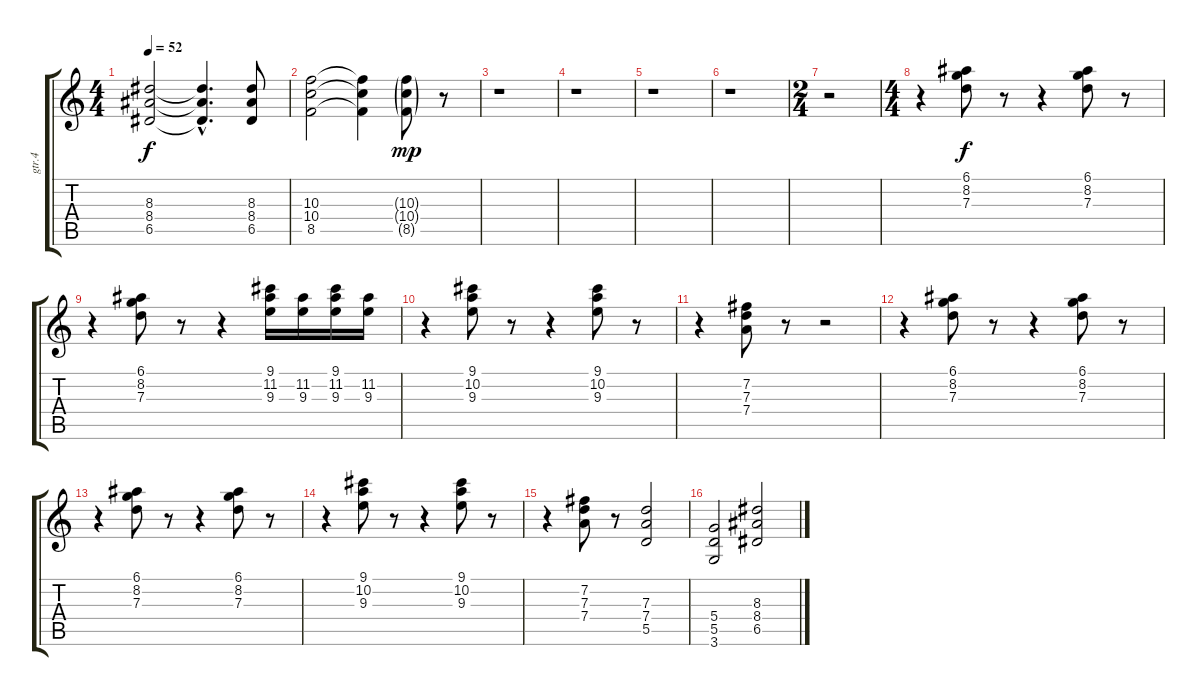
\track ("gtr.4" "gtr.4") {instrument overdrivenguitar}
\staff {score tabs}
\tuning (E4 B3 G3 D3 A2 E2) {hide}
\ts (4 4)
\tempo 52
\clef g2
\ks c
(8.3 8.4 6.5).2{dy f} (8.3{hac t} 8.4{hac t} 6.5{hac t}).4{d} (8.3 8.4 6.5).8 |
(10.3 10.4 8.5).2 (10.3{t} 10.4{t} 8.5{t}).4 (10.3{g} 10.4{g} 8.5{g}).8{dy mp} r.8 |
r.1 |
r.1 |
r.1 |
r.1 |
\ts (2 4)
r.2 |
\ts (4 4)
r.4 (6.1 8.2 7.3).8{dy f} r.8 r.4 (6.1 8.2 7.3).8 r.8 |
r.4 (6.1 8.2 7.3).8 r.8 r.4 (9.1 11.2 9.3).16 (11.2 9.3).16 (9.1 11.2 9.3).16 (11.2 9.3).16 |
r.4 (9.1 10.2 9.3).8 r.8 r.4 (9.1 10.2 9.3).8 r.8 |
r.4 (7.2 7.3 7.4).8 r.8 r.2 |
r.4 (6.1 8.2 7.3).8 r.8 r.4 (6.1 8.2 7.3).8 r.8 |
r.4 (6.1 8.2 7.3).8 r.8 r.4 (6.1 8.2 7.3).8 r.8 |
r.4 (9.1 10.2 9.3).8 r.8 r.4 (9.1 10.2 9.3).8 r.8 |
r.4 (7.2 7.3 7.4).8 r.8 (7.3 7.4 5.5).2 |
(5.4 5.5 3.6).2 (8.3 8.4 6.5).2
